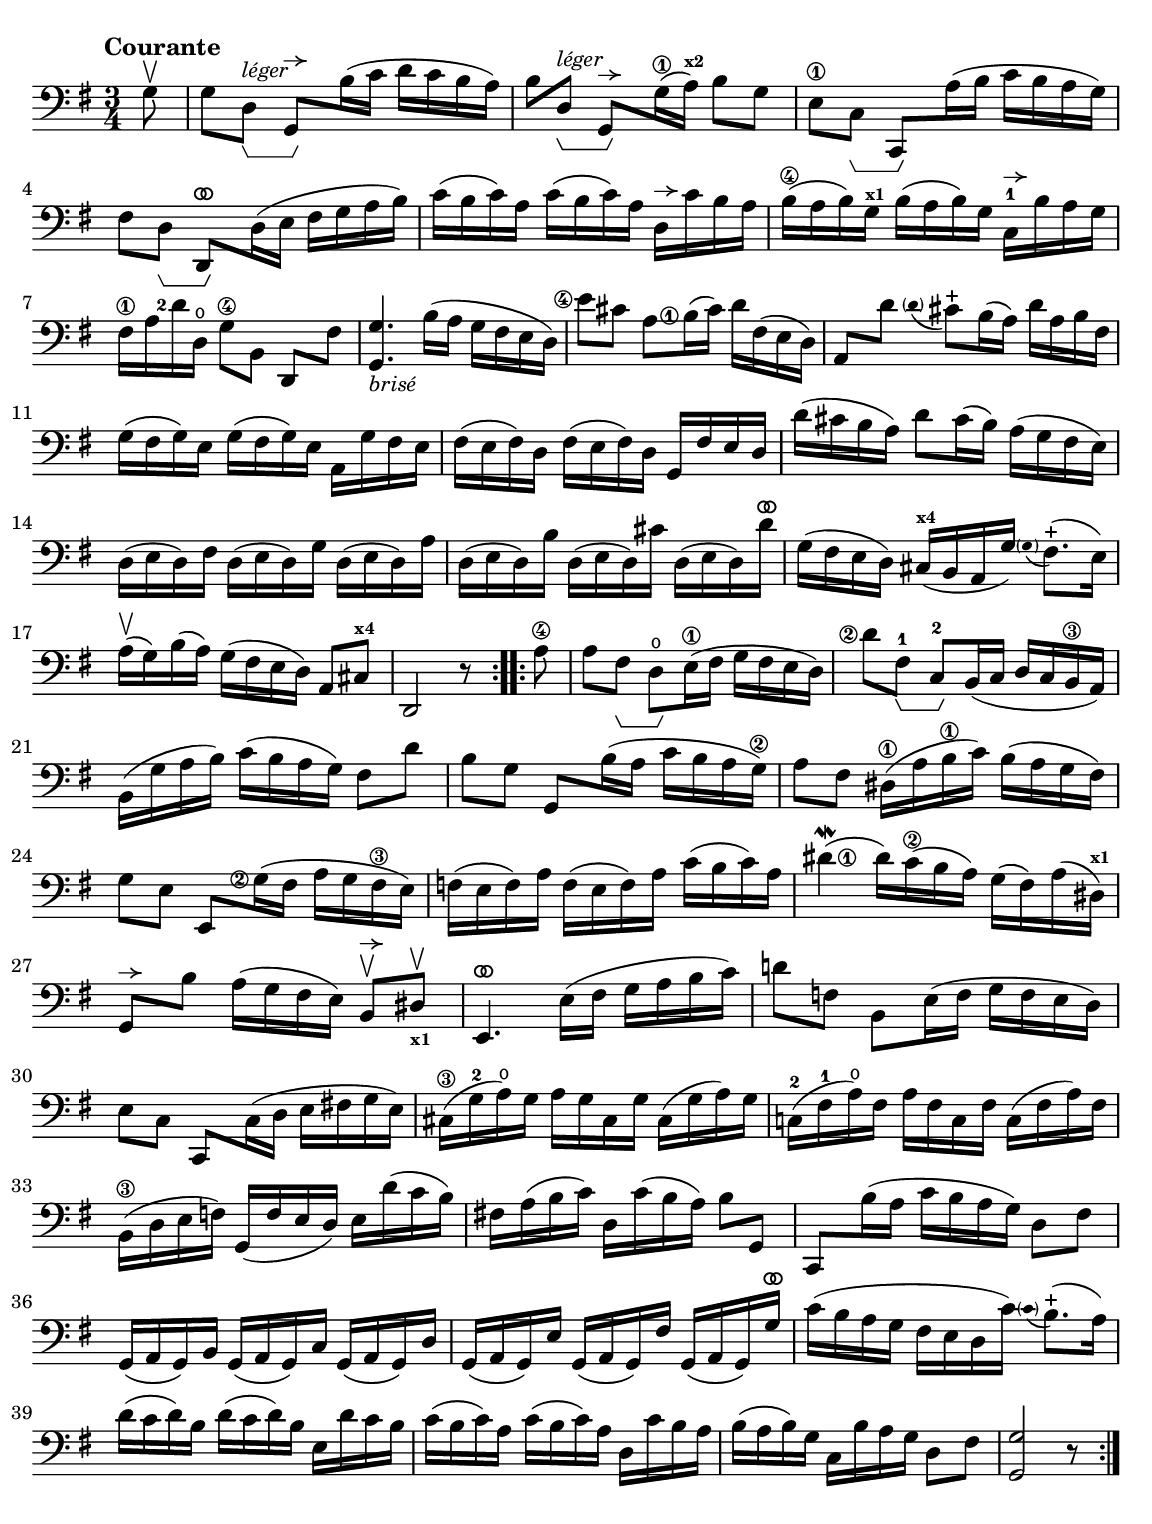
#(set-global-staff-size 21)

\version "2.24.0"

\header {
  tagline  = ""
}

\language "italiano"

% iPad Pro 12.9

\paper {
  paper-width  = 195\mm
  paper-height = 260\mm
  indent = #0
  page-count = #1
  line-width = #184
  print-page-number = ##f
  ragged-last-bottom = ##t
  ragged-bottom = ##f
%  ragged-last = ##t
}

% \phrasingSlurDashed
% \SlurDashed
% \slurSolid

allongerUne = \markup {
  \center-column {
    \combine
    \draw-line #'(-2 . 0)
    \arrow-head #X #RIGHT ##f
  }
}

% Analysis brackets under the staff

\layout {
  \context {
    \Voice
    \consists "Horizontal_bracket_engraver"
  }
}

ringsps = #"
  0.15 setlinewidth
  0.9 0.6 moveto
  0.4 0.6 0.5 0 361 arc
  stroke
  1.0 0.6 0.5 0 361 arc
  stroke
  "

vibrato = \markup {
  \with-dimensions #'(-0.2 . 1.6) #'(0 . 1.2)
  \postscript #ringsps
}
\score {
  \new Staff {
    \set fingeringOrientations = #'(left)
    \override Beam.auto-knee-gap = #1
    \override Hairpin.to-barline = ##f
    \override Parentheses.padding = #0.1
    \override Parentheses.font-size = #-1

    \tempo "Courante"
    \time 3/4
    \key sol \major
    \clef "bass"

    \repeat volta 2 {
    | \partial 8
      sol8\upbow
    | sol8 re8\startGroup^\markup{\small\italic "léger"} sol,8\stopGroup^\allongerUne
      si16( do'16 re'16 do'16 si16 la16)
    | si8 re8\startGroup^\markup{\small\italic "léger"} sol,8\stopGroup^\allongerUne
      sol16(\1 la16)^\markup{\bold\teeny "x2"} si8 sol8
    | mi8\1 do8\startGroup do,8\stopGroup la16( si16 do'16 si16 la16 sol16)
    | fad8 re8\startGroup \stemUp re,8\stopGroup^\vibrato \stemDown re16( mi16 \stemNeutral fad16 sol16 la16 si16)
    | do'16( si16 do'16) la16 do'16( si16 do'16) la16
      re16^\allongerUne do'16 si16 la16
    | si16(\4 la16 si16) sol16^\markup{\bold\teeny "x1"} si16( la16 si16) sol16
      do16-1^\allongerUne si16 la16 sol16
    | fad16\1 la16 <re'-2>16 re16\open 
    \override Beam.auto-knee-gap = #2
    sol8[\4 si,8] re,8[ fad8]
    | <<sol,4._\markup{\small\italic "brisé"} sol4.>> 
      si16( la16 sol16 fad16 mi16 re16)
    | <mi'\finger \markup{\circle 4}>8 dod'8 la8 <si\finger\markup{\circle 1}>16(
      dod'16) re'16 fad16( mi16 re16)
    | la,8 re'8
      \appoggiatura {\hide Stem \parenthesize re'8 \undo \hide Stem} dod'8-+
      si16( la16) re'16 la16 si16 fad16
    | sol16( fad16 sol16) mi16 sol16( fad16 sol16) mi16
      la,16 sol16 fad16 mi16
    | fad16( mi16 fad16) re16 fad16( mi16 fad16) re16
      sol,16 fad16 mi16 re16
    | re'16( dod'16 si16 la16) re'8 dod'16( si16)
      la16( sol16 fad16 mi16)
    | re16( mi16 re16) fad16 re16( mi16 re16) sol16
      re16( mi16 re16) la16
    | re16( mi16 re16) si16 re16( mi16 re16) dod'16
      re16( mi16 re16) re'16^\vibrato
    | sol16( fad16 mi16 re16) dod16(^\markup{\bold\teeny x4} si,16 la,16 sol16)
      \appoggiatura {\hide Stem \parenthesize sol8 \undo \hide Stem} fad8.-+(
      mi16)
    | la16(\upbow sol16) si16( la16) sol16( fad16 mi16 re16)
      la,8 dod8^\markup{\bold\teeny x4}
    | \partial 2. re,2 r8
    }

    \repeat volta 2 {
    | la8\4
    | \set Score.currentBarNumber = #19
      la8 fad8\startGroup re8\open\stopGroup mi16(\1 fad16 sol16 fad16 mi16 re16)
    | <re'\finger\markup{\circle 2}>8 fad8-1\startGroup do8-2\stopGroup 
      si,16( do16 re16 do16 si,16\3 la,16)
    | si,16( sol16 la16 si16) do'16( si16 la16 sol16) fad8 re'8
    | si8 sol8 \stemUp sol,8 \stemNeutral si16( la16 do'16 si16 la16 sol16)\2
    | la8 fad8 red16\1( la16 si16\1 do'16) si16( la16 sol16 fad16)
    | sol8 mi8 \stemUp mi,8 \stemDown <sol\finger\markup{\circle 2}>16( fad16 
      \stemNeutral la16 sol16 fad16\3 mi16)
    | fa16( mi16 fa16) la16 fa16( mi16 fa16) la16
      do'16( si16 do'16) la16
    | \set fingeringOrientations = #'(right)
      <red'\finger\markup{\circle 1}>4\mordent( red'16) do'16(\2 si16 la16)
      sol16( fad16) la16( red16)^\markup{\bold\teeny x1}
    | sol,8^\allongerUne si8 la16( sol16 fad16 mi16) si,8\upbow^\allongerUne 
      red8\upbow_\markup{\bold\teeny x1}
    | mi,4.^\vibrato mi16( fad16 sol16 la16 si16 do'16)
    | re'!8 fa!8 si,8 mi16( fa16 sol16 fa16 mi16 re16)
    | mi8 do8 \stemUp do,8 \stemDown do16( re16 \stemNeutral mi16 fad!16 sol16 mi16)
    | dod16(\3 sol16-2 la16)\open sol16 la16 sol16 dod16 sol16
      dod16( sol16 la16) sol16
    | do!16(-2 fad16-1 la16)\open fad16 la16 fad16 do16 fad16
      do16( fad16 la16) fad16
    | si,16(\3 re16 mi16 fa!16) sol,16( fa16 mi16 re16)
      mi16 re'16( do'16 si16)
    | fad!16 la16( si16 do'16) re16 do'16( si16 la16) si8 sol,8
    | do,8 si16( la16 do'16 si16 la16 sol16) re8 fad8
    | sol,16( la,16 sol,16) si,16 sol,16( la,16 sol,16) do16
      sol,16( la,16 sol,16) re16
    | sol,16( la,16 sol,16) mi16 sol,16( la,16 sol,16) fad16
      sol,16( la,16 sol,16) sol16^\vibrato
    | do'16( si16 la16 sol16 fad16 mi16 re16 do'16)
      \appoggiatura {\hide Stem \parenthesize do'8 \undo \hide Stem} si8.-+( la16)
    | re'16( do'16 re'16) si16 re'16( do'16 re'16) si16
      mi16 re'16 do'16 si16
    | do'16( si16 do'16) la16 do'16( si16 do'16) la16
      re16 do'16 si16 la16
    | si16( la16 si16) sol16 do16 si16 la16 sol16 re8 fad8
    | \partial 2. <<sol,2 sol2>> r8
    }
  }
}
